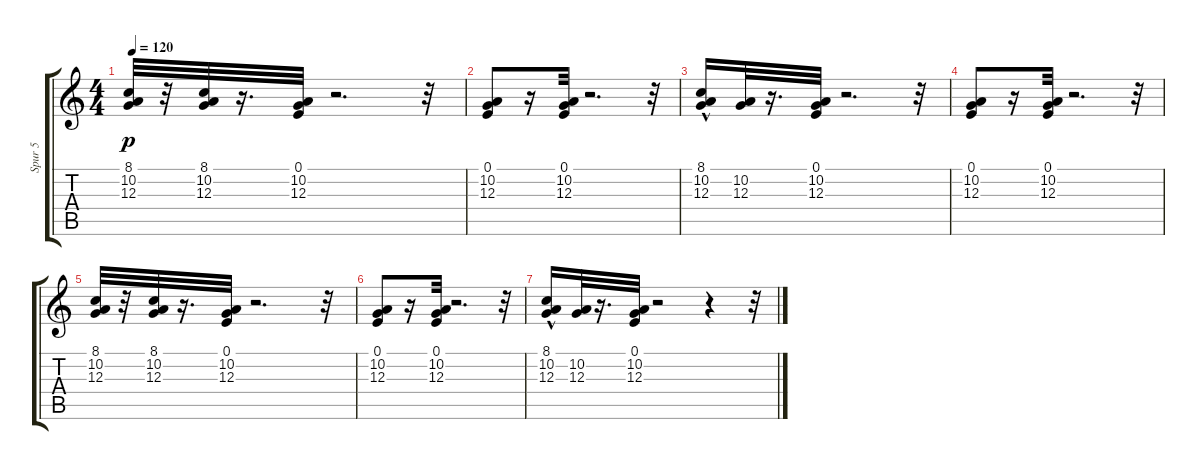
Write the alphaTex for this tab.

\track ("Spur 5" "Spur 5") {instrument percussiveorgan}
\staff {score tabs}
\tuning (E4 B3 G3 D3 A2 E2) {hide}
\ts (4 4)
\tempo 120
\clef g2
\ks c
(8.1 10.2 12.3).32{dy p} r.32 (8.1 10.2 12.3).32 r.16{d} (0.1 10.2 12.3).32 r.2{d} r.32 |
(0.1 10.2 12.3).8 r.16 (0.1 10.2 12.3).32 r.2{d} r.32 |
(8.1{hac} 10.2 12.3).16 (10.2 12.3).32 r.16{d} (0.1 10.2 12.3).32 r.2{d} r.32 |
(0.1 10.2 12.3).8 r.16 (0.1 10.2 12.3).32 r.2{d} r.32 |
(8.1 10.2 12.3).32 r.32 (8.1 10.2 12.3).32 r.16{d} (0.1 10.2 12.3).32 r.2{d} r.32 |
(0.1 10.2 12.3).8 r.16 (0.1 10.2 12.3).32 r.2{d} r.32 |
(8.1{hac} 10.2 12.3).16 (10.2 12.3).32 r.16{d} (0.1 10.2 12.3).32 r.2 r.4 r.32
